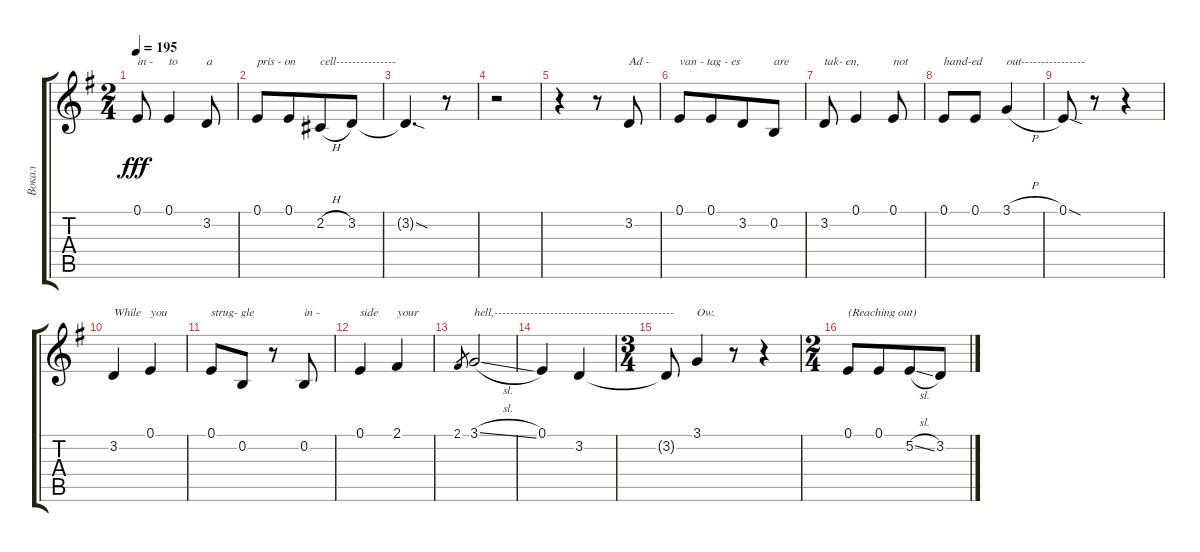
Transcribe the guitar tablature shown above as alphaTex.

\track ("Вокал" "Вокал") {instrument accordion}
\staff {score tabs}
\tuning (E4 B3 G3 D3 A2 E2) {hide}
\ts (2 4)
\tempo 195
\clef g2
\ks eminor
0.1.8{txt "in -" dy fff} 0.1.4{txt "to"} 3.2.8{txt "a"} |
0.1.8{txt "pris - on"} 0.1.8{beam merge} 2.2{h}.8{txt "cell---------------"} 3.2.8 |
3.2{sod t}.4{d} r.8 |
r.2 |
r.4 r.8 3.2.8{txt "Ad -"} |
0.1.8{txt "van - tag - es"} 0.1.8{beam merge} 3.2.8 0.2.8{txt "are"} |
3.2.8{txt "tak- en,"} 0.1.4 0.1.8{txt "not"} |
0.1.8{txt "hand-ed"} 0.1.8 3.1{h}.4{txt "out----------------"} |
0.1{sod}.8 r.8 r.4 |
3.2.4{txt "While"} 0.1.4{txt "you"} |
0.1.8{txt "strug- gle"} 0.2.8 r.8 0.2.8{txt "in -"} |
0.1.4{txt "side"} 2.1.4{txt "your"} |
2.1.8{gr} 3.1{sl}.2{txt "hell,---------------------------------------------"} |
0.1.4 3.2.4 |
\ts (3 4)
3.2{t}.8 3.1.4{txt "Ow."} r.8 r.4 |
\ts (2 4)
0.1.8{txt "(Reaching out)"} 0.1.8{beam merge} 5.2{sl}.8 3.2.8
